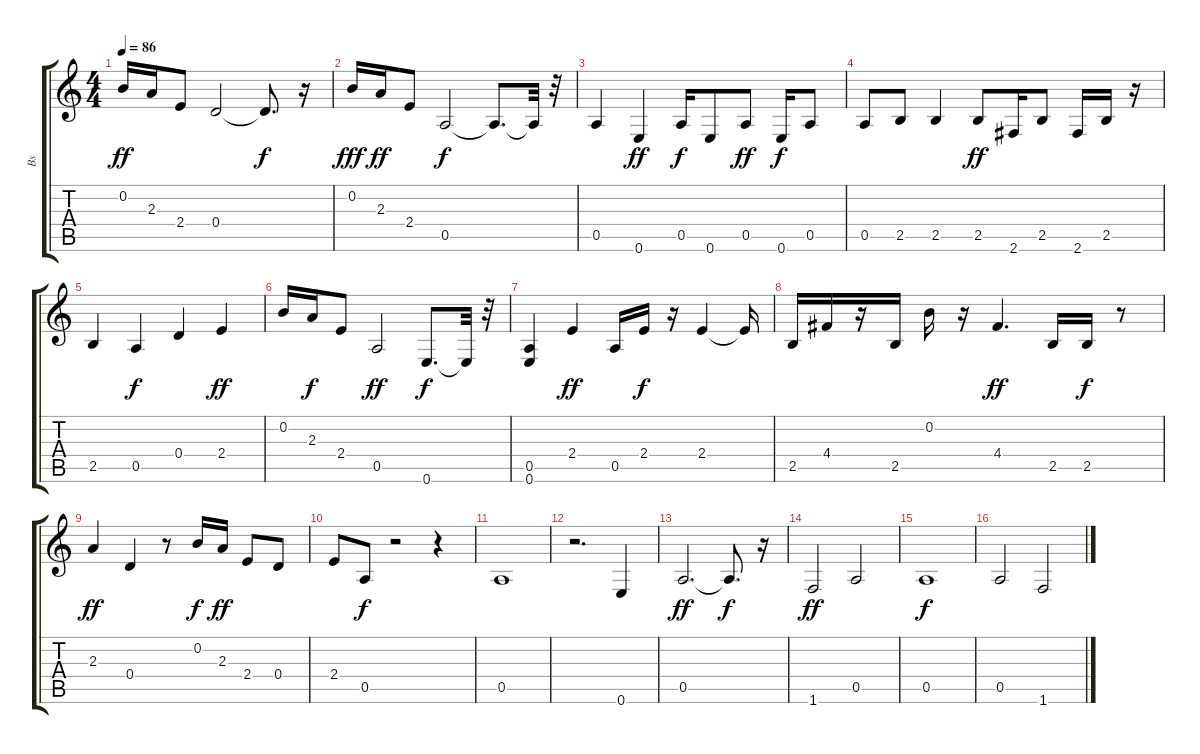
\track ("Bs" "Bs") {instrument electricbassfinger}
\staff {score tabs}
\tuning (E4 B3 G3 D3 A2 E2) {hide}
\ts (4 4)
\tempo 86
\clef g2
\ks c
0.2.16{dy ff} 2.3.16 2.4.8 0.4.2 0.4{t}.8{d dy f} r.16 |
0.2.16{dy fff} 2.3.16{dy ff} 2.4.8 0.5.2{dy f} 0.5{t}.8{d} 0.5{t}.32 r.32 |
0.5.4 0.6.4{dy ff} 0.5.16{dy f} 0.6.8 0.5.8{dy ff} 0.6.16{dy f} 0.5.8 |
0.5.8 2.5.8 2.5.4 2.5.8{dy ff} 2.6.16 2.5.8 2.6.16 2.5.16 r.16 |
2.5.4 0.5.4{dy f} 0.4.4 2.4.4{dy ff} |
0.2.16 2.3.16{dy f} 2.4.8 0.5.2{dy ff} 0.6.8{d dy f} 0.6{t}.32 r.32 |
(0.5 0.6).4 2.4.4{dy ff} 0.5.16 2.4.16{dy f} r.16 2.4.4 2.4{t}.16 |
2.5.16 4.4.16 r.16 2.5.16 0.2.16 r.16 4.4.4{d dy ff} 2.5.16 2.5.16{dy f} r.8 |
2.3.4{dy ff} 0.4.4 r.8 0.2.16{dy f} 2.3.16{dy ff} 2.4.8 0.4.8 |
2.4.8 0.5.8{dy f} r.2 r.4 |
0.5.1 |
r.2{d} 0.6.4 |
0.5.2{d dy ff} 0.5{t}.8{d dy f} r.16 |
1.6.2{dy ff} 0.5.2 |
0.5.1{dy f} |
0.5.2 1.6.2
